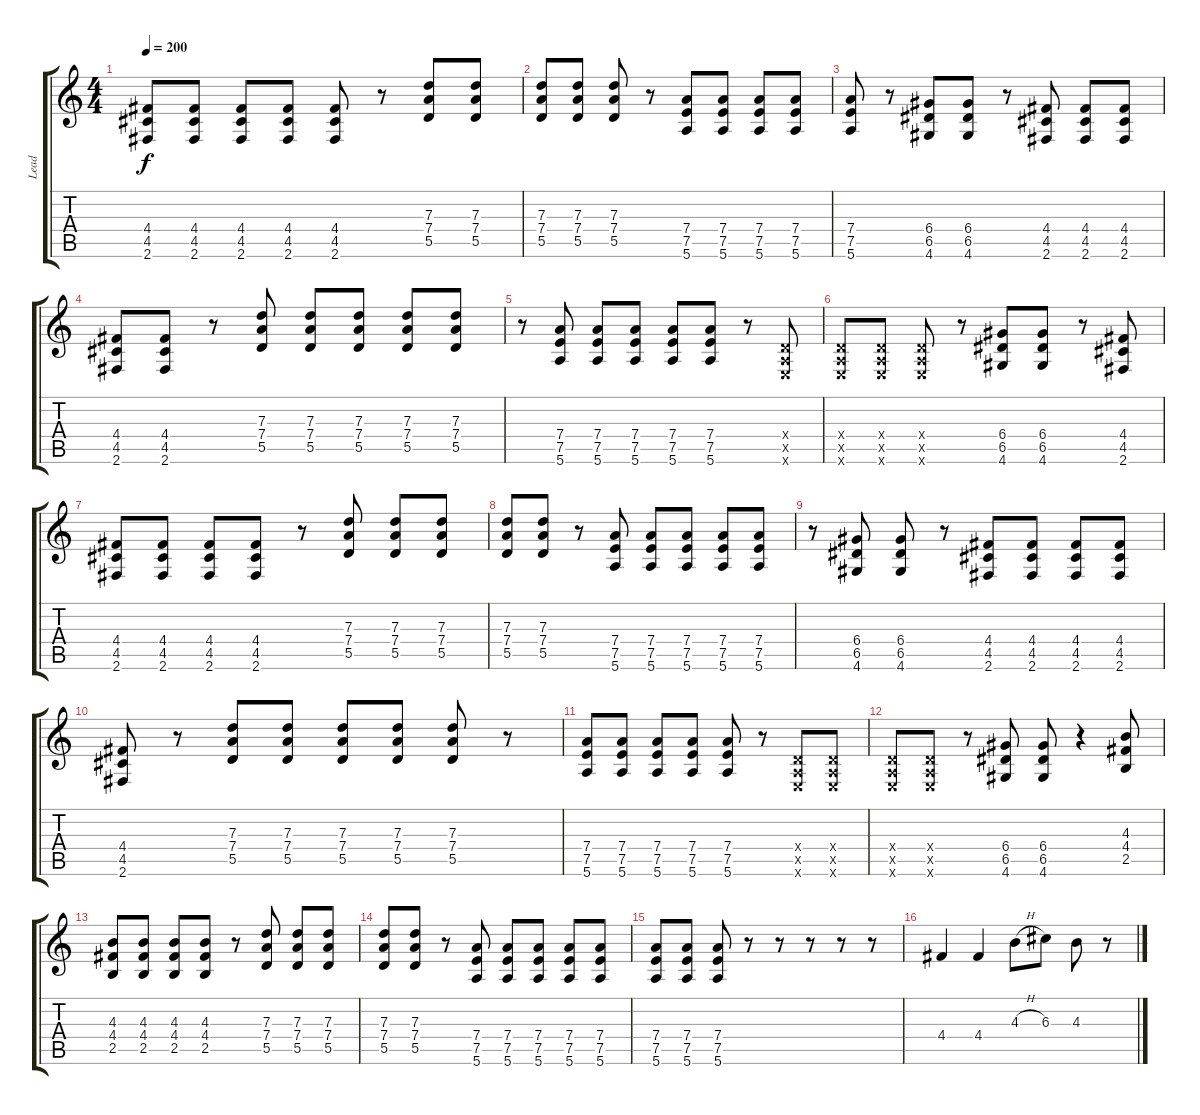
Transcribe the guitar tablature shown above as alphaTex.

\track ("Lead" "Lead") {instrument distortionguitar}
\staff {score tabs}
\tuning (E4 B3 G3 D3 A2 E2) {hide}
\ts (4 4)
\tempo 200
\clef g2
\ks c
(4.4 4.5 2.6).8{dy f} (4.4 4.5 2.6).8 (4.4 4.5 2.6).8 (4.4 4.5 2.6).8 (4.4 4.5 2.6).8 r.8 (7.3 7.4 5.5).8 (7.3 7.4 5.5).8 |
(7.3 7.4 5.5).8 (7.3 7.4 5.5).8 (7.3 7.4 5.5).8 r.8 (7.4 7.5 5.6).8 (7.4 7.5 5.6).8 (7.4 7.5 5.6).8 (7.4 7.5 5.6).8 |
(7.4 7.5 5.6).8 r.8 (6.4 6.5 4.6).8 (6.4 6.5 4.6).8 r.8 (4.4 4.5 2.6).8 (4.4 4.5 2.6).8 (4.4 4.5 2.6).8 |
(4.4 4.5 2.6).8 (4.4 4.5 2.6).8 r.8 (7.3 7.4 5.5).8 (7.3 7.4 5.5).8 (7.3 7.4 5.5).8 (7.3 7.4 5.5).8 (7.3 7.4 5.5).8 |
r.8 (7.4 7.5 5.6).8 (7.4 7.5 5.6).8 (7.4 7.5 5.6).8 (7.4 7.5 5.6).8 (7.4 7.5 5.6).8 r.8 (0.4{x} 0.5{x} 0.6{x}).8 |
(0.4{x} 0.5{x} 0.6{x}).8 (0.4{x} 0.5{x} 0.6{x}).8 (0.4{x} 0.5{x} 0.6{x}).8 r.8 (6.4 6.5 4.6).8 (6.4 6.5 4.6).8 r.8 (4.4 4.5 2.6).8 |
(4.4 4.5 2.6).8 (4.4 4.5 2.6).8 (4.4 4.5 2.6).8 (4.4 4.5 2.6).8 r.8 (7.3 7.4 5.5).8 (7.3 7.4 5.5).8 (7.3 7.4 5.5).8 |
(7.3 7.4 5.5).8 (7.3 7.4 5.5).8 r.8 (7.4 7.5 5.6).8 (7.4 7.5 5.6).8 (7.4 7.5 5.6).8 (7.4 7.5 5.6).8 (7.4 7.5 5.6).8 |
r.8 (6.4 6.5 4.6).8 (6.4 6.5 4.6).8 r.8 (4.4 4.5 2.6).8 (4.4 4.5 2.6).8 (4.4 4.5 2.6).8 (4.4 4.5 2.6).8 |
(4.4 4.5 2.6).8 r.8 (7.3 7.4 5.5).8 (7.3 7.4 5.5).8 (7.3 7.4 5.5).8 (7.3 7.4 5.5).8 (7.3 7.4 5.5).8 r.8 |
(7.4 7.5 5.6).8 (7.4 7.5 5.6).8 (7.4 7.5 5.6).8 (7.4 7.5 5.6).8 (7.4 7.5 5.6).8 r.8 (0.4{x} 0.5{x} 0.6{x}).8 (0.4{x} 0.5{x} 0.6{x}).8 |
(0.4{x} 0.5{x} 0.6{x}).8 (0.4{x} 0.5{x} 0.6{x}).8 r.8 (6.4 6.5 4.6).8 (6.4 6.5 4.6).8 r.4 (4.3 4.4 2.5).8 |
(4.3 4.4 2.5).8 (4.3 4.4 2.5).8 (4.3 4.4 2.5).8 (4.3 4.4 2.5).8 r.8 (7.3 7.4 5.5).8 (7.3 7.4 5.5).8 (7.3 7.4 5.5).8 |
(7.3 7.4 5.5).8 (7.3 7.4 5.5).8 r.8 (7.4 7.5 5.6).8 (7.4 7.5 5.6).8 (7.4 7.5 5.6).8 (7.4 7.5 5.6).8 (7.4 7.5 5.6).8 |
(7.4 7.5 5.6).8 (7.4 7.5 5.6).8 (7.4 7.5 5.6).8 r.8 r.8 r.8 r.8 r.8 |
4.4.4 4.4.4 4.3{h}.8 6.3.8 4.3.8 r.8
